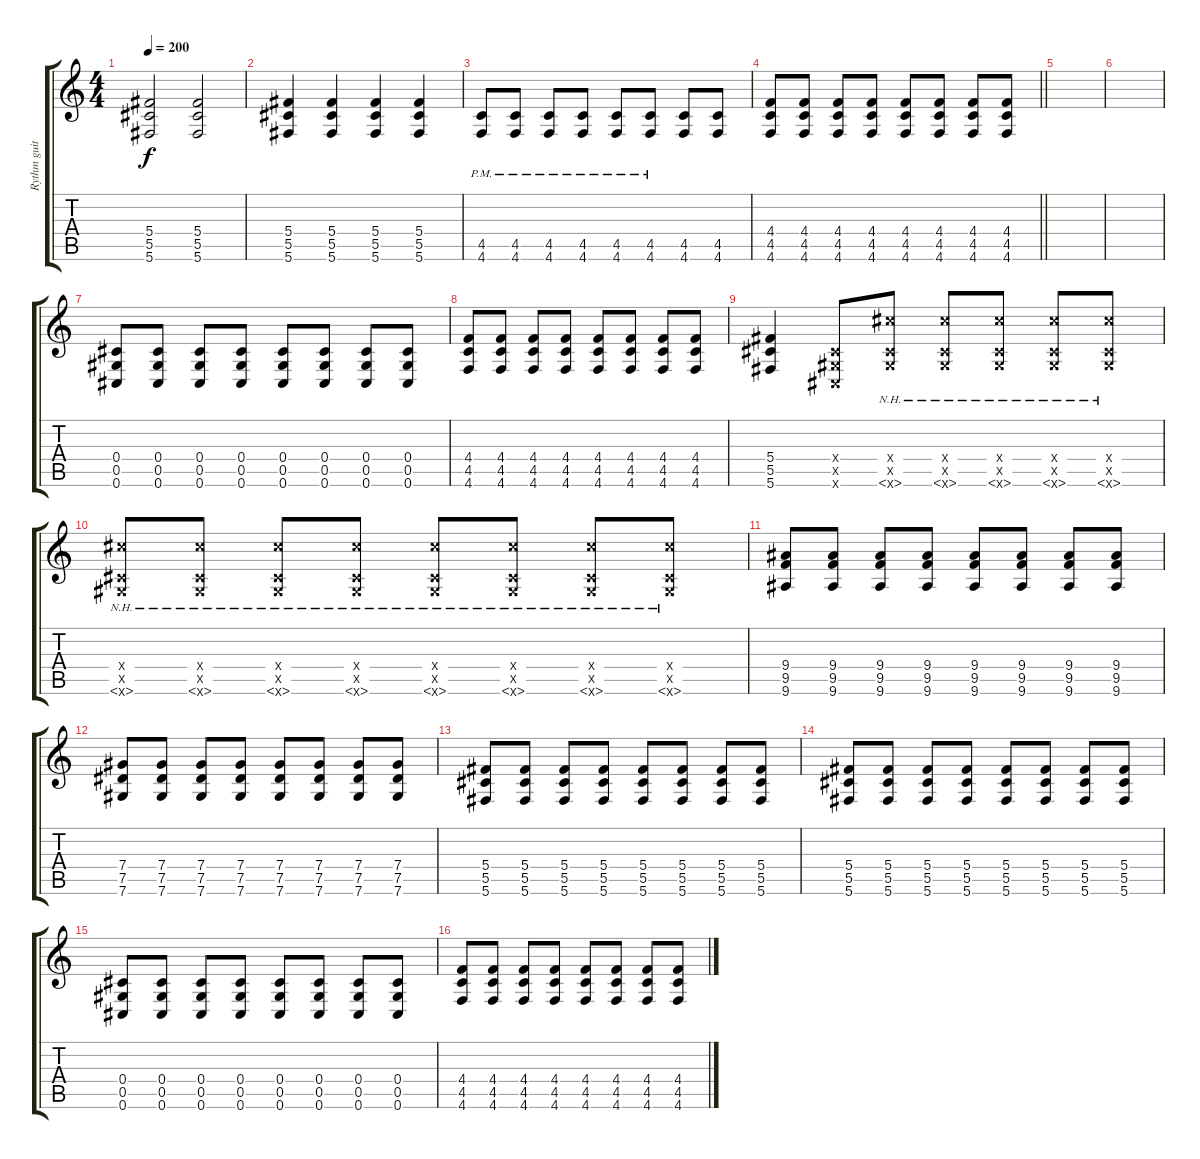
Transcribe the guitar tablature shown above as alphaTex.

\track ("Rythm guitar" "Rythm guit") {instrument distortionguitar}
\staff {score tabs}
\tuning (Eb4 Bb3 Gb3 Db3 Ab2 Db2) {hide}
\ts (4 4)
\tempo 200
\clef g2
\ks c
(5.4 5.5 5.6).2{dy f} (5.4 5.5 5.6).2 |
(5.4 5.5 5.6).4 (5.4 5.5 5.6).4 (5.4 5.5 5.6).4 (5.4 5.5 5.6).4 |
(4.5{pm} 4.6{pm}).8 (4.5{pm} 4.6{pm}).8 (4.5{pm} 4.6{pm}).8 (4.5{pm} 4.6{pm}).8 (4.5{pm} 4.6{pm}).8 (4.5{pm} 4.6{pm}).8 (4.5 4.6).8 (4.5 4.6).8 |
\barLineRight lightlight
(4.4 4.5 4.6).8 (4.4 4.5 4.6).8 (4.4 4.5 4.6).8 (4.4 4.5 4.6).8 (4.4 4.5 4.6).8 (4.4 4.5 4.6).8 (4.4 4.5 4.6).8 (4.4 4.5 4.6).8 |
|
|
(0.4 0.5 0.6).8 (0.4 0.5 0.6).8 (0.4 0.5 0.6).8 (0.4 0.5 0.6).8 (0.4 0.5 0.6).8 (0.4 0.5 0.6).8 (0.4 0.5 0.6).8 (0.4 0.5 0.6).8 |
(4.4 4.5 4.6).8 (4.4 4.5 4.6).8 (4.4 4.5 4.6).8 (4.4 4.5 4.6).8 (4.4 4.5 4.6).8 (4.4 4.5 4.6).8 (4.4 4.5 4.6).8 (4.4 4.5 4.6).8 |
(5.4 5.5 5.6).4 (0.4{x} 0.5{x} 0.6{x}).8 (0.4{x} 0.5{x} 5.6{nh x}).8 (0.4{x} 0.5{x} 5.6{nh x}).8 (0.4{x} 0.5{x} 5.6{nh x}).8 (0.4{x} 0.5{x} 5.6{nh x}).8 (0.4{x} 0.5{x} 5.6{nh x}).8 |
(0.4{x} 0.5{x} 5.6{nh x}).8 (0.4{x} 0.5{x} 5.6{nh x}).8 (0.4{x} 0.5{x} 5.6{nh x}).8 (0.4{x} 0.5{x} 5.6{nh x}).8 (0.4{x} 0.5{x} 5.6{nh x}).8 (0.4{x} 0.5{x} 5.6{nh x}).8 (0.4{x} 0.5{x} 5.6{nh x}).8 (0.4{x} 0.5{x} 5.6{nh x}).8 |
(9.4 9.5 9.6).8 (9.4 9.5 9.6).8 (9.4 9.5 9.6).8 (9.4 9.5 9.6).8 (9.4 9.5 9.6).8 (9.4 9.5 9.6).8 (9.4 9.5 9.6).8 (9.4 9.5 9.6).8 |
(7.4 7.5 7.6).8 (7.4 7.5 7.6).8 (7.4 7.5 7.6).8 (7.4 7.5 7.6).8 (7.4 7.5 7.6).8 (7.4 7.5 7.6).8 (7.4 7.5 7.6).8 (7.4 7.5 7.6).8 |
(5.4 5.5 5.6).8 (5.4 5.5 5.6).8 (5.4 5.5 5.6).8 (5.4 5.5 5.6).8 (5.4 5.5 5.6).8 (5.4 5.5 5.6).8 (5.4 5.5 5.6).8 (5.4 5.5 5.6).8 |
(5.4 5.5 5.6).8 (5.4 5.5 5.6).8 (5.4 5.5 5.6).8 (5.4 5.5 5.6).8 (5.4 5.5 5.6).8 (5.4 5.5 5.6).8 (5.4 5.5 5.6).8 (5.4 5.5 5.6).8 |
(0.4 0.5 0.6).8 (0.4 0.5 0.6).8 (0.4 0.5 0.6).8 (0.4 0.5 0.6).8 (0.4 0.5 0.6).8 (0.4 0.5 0.6).8 (0.4 0.5 0.6).8 (0.4 0.5 0.6).8 |
(4.4 4.5 4.6).8 (4.4 4.5 4.6).8 (4.4 4.5 4.6).8 (4.4 4.5 4.6).8 (4.4 4.5 4.6).8 (4.4 4.5 4.6).8 (4.4 4.5 4.6).8 (4.4 4.5 4.6).8
